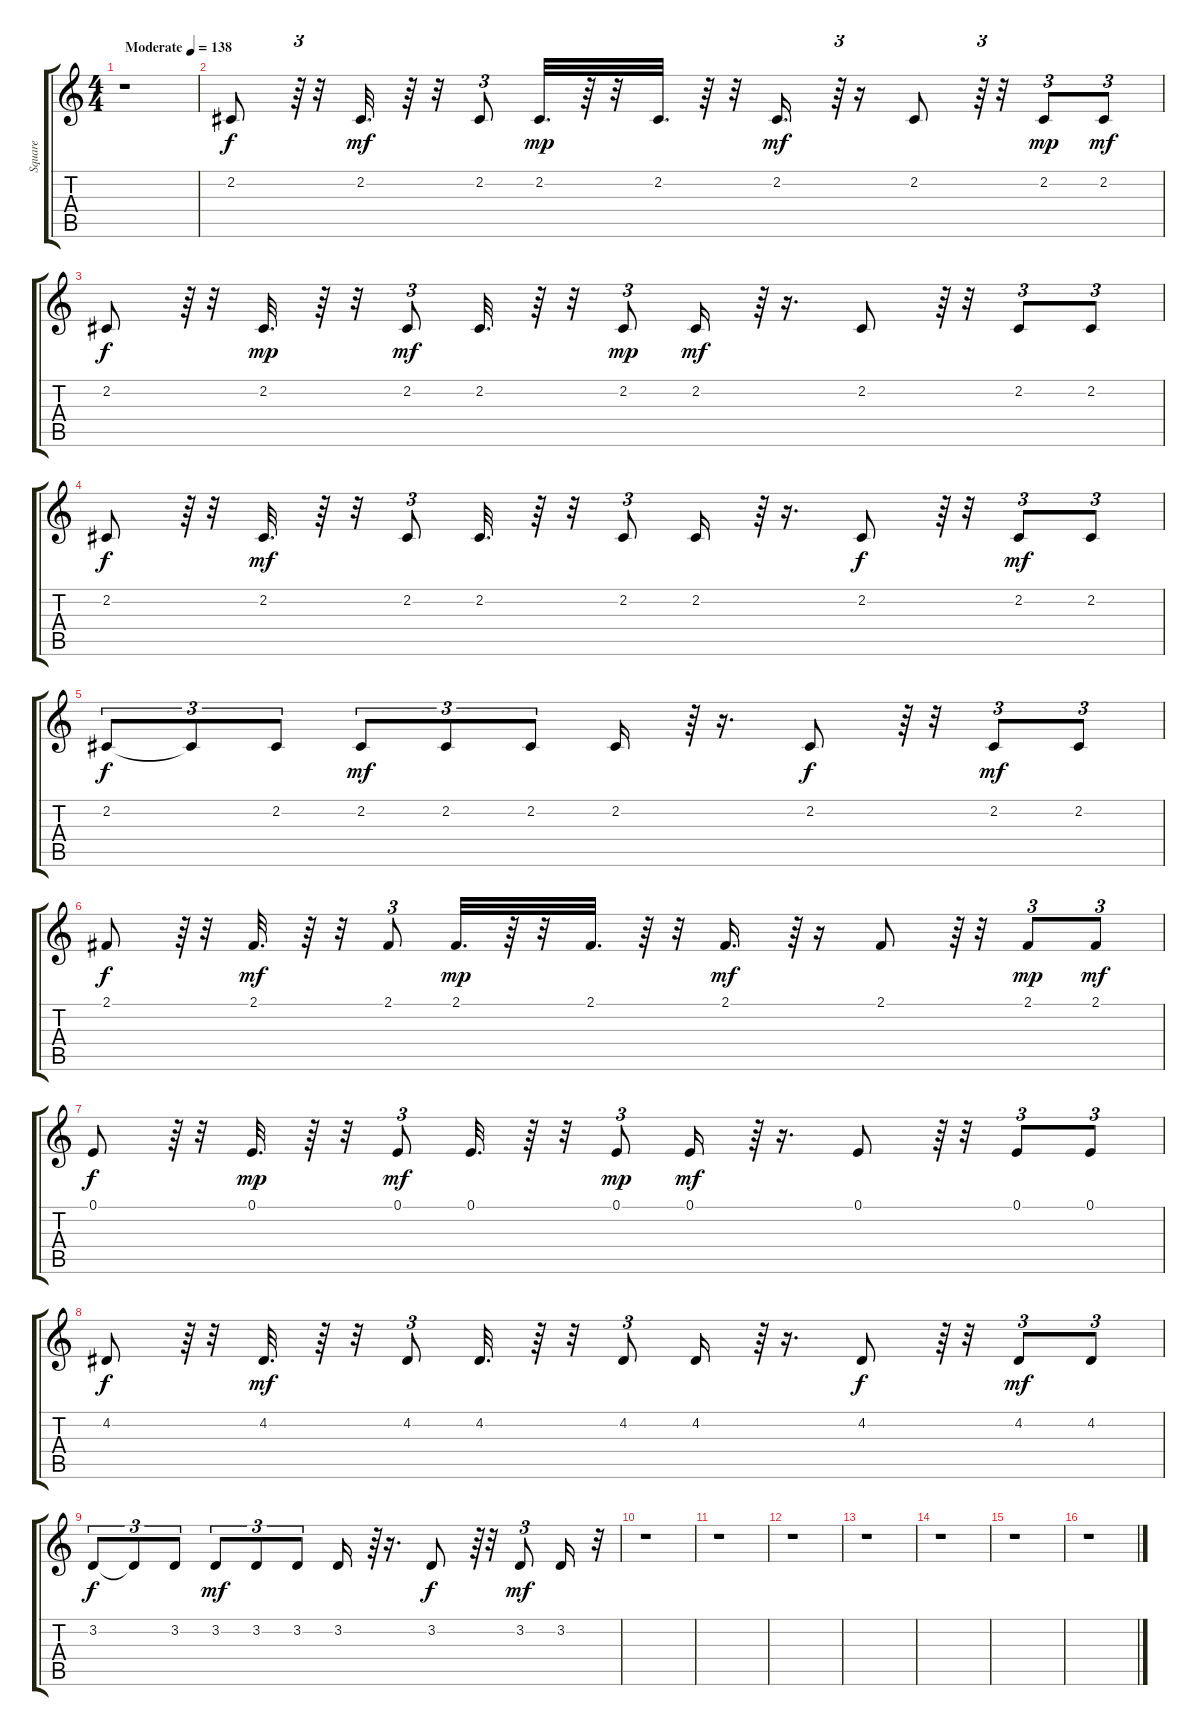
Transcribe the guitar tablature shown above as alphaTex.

\track ("Square" "Square") {instrument lead1square}
\staff {score tabs}
\tuning (E4 B3 G3 D3 A2 E2) {hide}
\ts (4 4)
\tempo (138 "Moderate")
\clef g2
\ks c
r.1{dy f instrument lead1square} |
2.2.8 r.64{tu (3 2)} r.32 2.2.32{d dy mf} r.64 r.32 2.2.8{tu (3 2)} 2.2.32{d dy mp} r.64 r.32 2.2.32{d} r.64 r.32 2.2.16{d dy mf} r.64{tu (3 2)} r.16 2.2.8 r.64{tu (3 2)} r.32 2.2.8{tu (3 2) dy mp} 2.2.8{tu (3 2) dy mf} |
2.2.8{dy f} r.64{tu (3 2)} r.32 2.2.32{d dy mp} r.64 r.32 2.2.8{tu (3 2) dy mf} 2.2.32{d} r.64 r.32 2.2.8{tu (3 2) dy mp} 2.2.16{dy mf} r.64{tu (3 2)} r.16{d} 2.2.8 r.64{tu (3 2)} r.32 2.2.8{tu (3 2)} 2.2.8{tu (3 2)} |
2.2.8{dy f} r.64{tu (3 2)} r.32 2.2.32{d dy mf} r.64 r.32 2.2.8{tu (3 2)} 2.2.32{d} r.64 r.32 2.2.8{tu (3 2)} 2.2.16 r.64{tu (3 2)} r.16{d} 2.2.8{dy f} r.64{tu (3 2)} r.32 2.2.8{tu (3 2) dy mf} 2.2.8{tu (3 2)} |
2.2.8{tu (3 2) dy f} 2.2{t}.8{tu (3 2)} 2.2.8{tu (3 2)} 2.2.8{tu (3 2) dy mf} 2.2.8{tu (3 2)} 2.2.8{tu (3 2)} 2.2.16 r.64{tu (3 2)} r.16{d} 2.2.8{dy f} r.64{tu (3 2)} r.32 2.2.8{tu (3 2) dy mf} 2.2.8{tu (3 2)} |
2.1.8{dy f} r.64{tu (3 2)} r.32 2.1.32{d dy mf} r.64 r.32 2.1.8{tu (3 2)} 2.1.32{d dy mp} r.64 r.32 2.1.32{d} r.64 r.32 2.1.16{d dy mf} r.64{tu (3 2)} r.16 2.1.8 r.64{tu (3 2)} r.32 2.1.8{tu (3 2) dy mp} 2.1.8{tu (3 2) dy mf} |
0.1.8{dy f} r.64{tu (3 2)} r.32 0.1.32{d dy mp} r.64 r.32 0.1.8{tu (3 2) dy mf} 0.1.32{d} r.64 r.32 0.1.8{tu (3 2) dy mp} 0.1.16{dy mf} r.64{tu (3 2)} r.16{d} 0.1.8 r.64{tu (3 2)} r.32 0.1.8{tu (3 2)} 0.1.8{tu (3 2)} |
4.2.8{dy f} r.64{tu (3 2)} r.32 4.2.32{d dy mf} r.64 r.32 4.2.8{tu (3 2)} 4.2.32{d} r.64 r.32 4.2.8{tu (3 2)} 4.2.16 r.64{tu (3 2)} r.16{d} 4.2.8{dy f} r.64{tu (3 2)} r.32 4.2.8{tu (3 2) dy mf} 4.2.8{tu (3 2)} |
3.2.8{tu (3 2) dy f} 3.2{t}.8{tu (3 2)} 3.2.8{tu (3 2)} 3.2.8{tu (3 2) dy mf} 3.2.8{tu (3 2)} 3.2.8{tu (3 2)} 3.2.16 r.64{tu (3 2)} r.16{d} 3.2.8{dy f} r.64{tu (3 2)} r.32 3.2.8{tu (3 2) dy mf} 3.2.16 r.32{tu (3 2)} |
r.1 |
r.1 |
r.1 |
r.1 |
r.1 |
r.1 |
r.1
